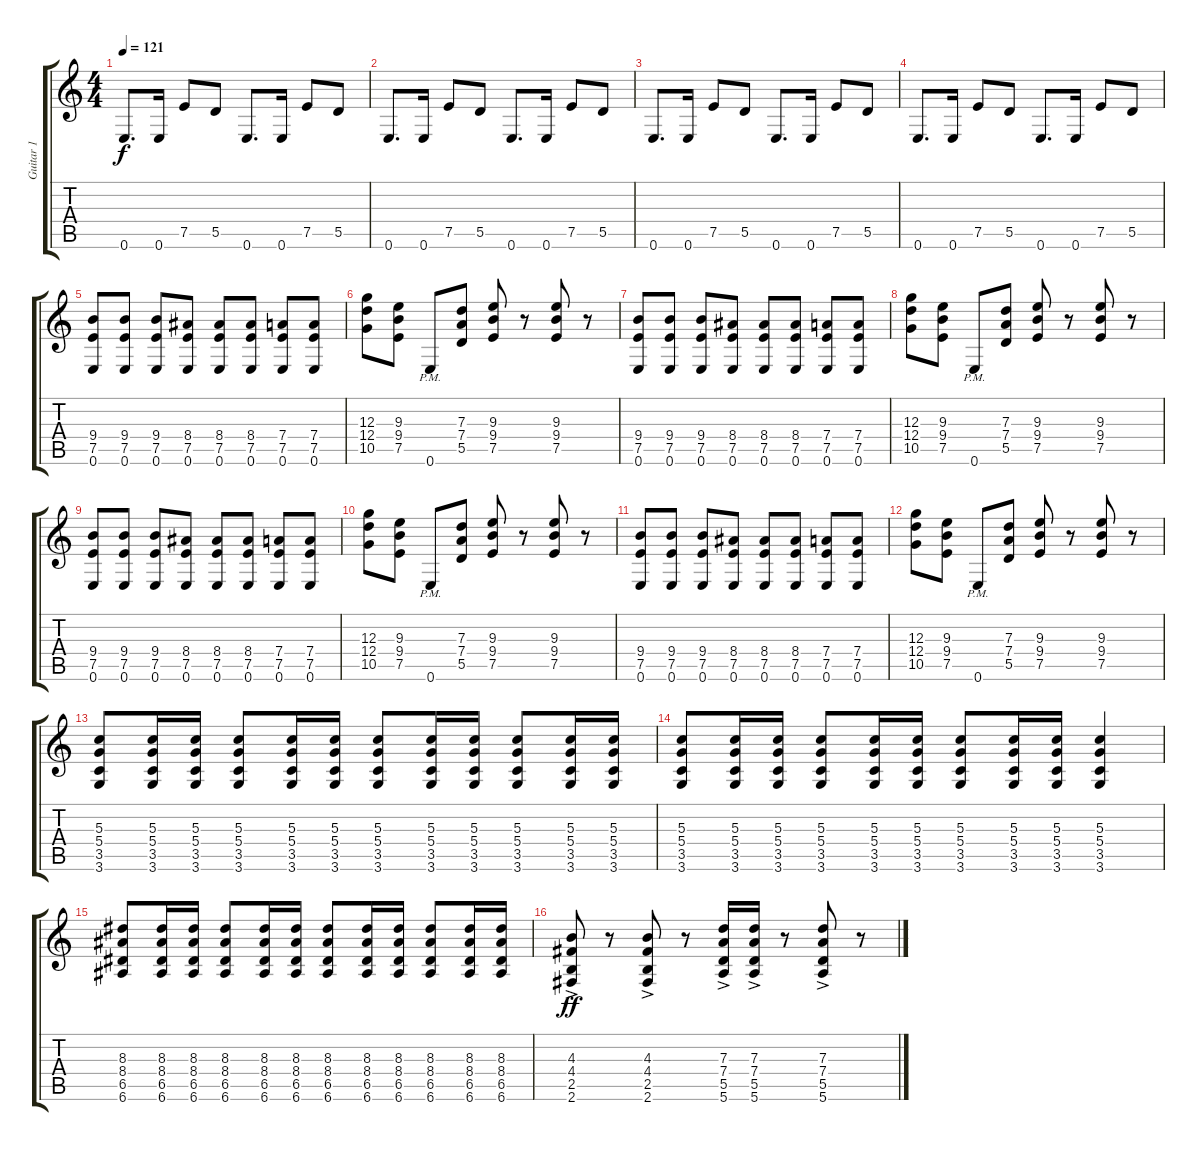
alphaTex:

\track ("Guitar 1" "Guitar 1") {instrument distortionguitar}
\staff {score tabs}
\tuning (E4 B3 G3 D3 A2 E2) {hide}
\ts (4 4)
\tempo 121
\clef g2
\ks c
0.6.8{d dy f} 0.6.16 7.5.8 5.5.8 0.6.8{d} 0.6.16 7.5.8 5.5.8 |
0.6.8{d} 0.6.16 7.5.8 5.5.8 0.6.8{d} 0.6.16 7.5.8 5.5.8 |
0.6.8{d} 0.6.16 7.5.8 5.5.8 0.6.8{d} 0.6.16 7.5.8 5.5.8 |
0.6.8{d} 0.6.16 7.5.8 5.5.8 0.6.8{d} 0.6.16 7.5.8 5.5.8 |
(9.4 7.5 0.6).8 (9.4 7.5 0.6).8 (9.4 7.5 0.6).8 (8.4 7.5 0.6).8 (8.4 7.5 0.6).8 (8.4 7.5 0.6).8 (7.4 7.5 0.6).8 (7.4 7.5 0.6).8 |
(12.3 12.4 10.5).8 (9.3 9.4 7.5).8 0.6{pm}.8 (7.3 7.4 5.5).8 (9.3 9.4 7.5).8 r.8 (9.3 9.4 7.5).8 r.8 |
(9.4 7.5 0.6).8 (9.4 7.5 0.6).8 (9.4 7.5 0.6).8 (8.4 7.5 0.6).8 (8.4 7.5 0.6).8 (8.4 7.5 0.6).8 (7.4 7.5 0.6).8 (7.4 7.5 0.6).8 |
(12.3 12.4 10.5).8 (9.3 9.4 7.5).8 0.6{pm}.8 (7.3 7.4 5.5).8 (9.3 9.4 7.5).8 r.8 (9.3 9.4 7.5).8 r.8 |
(9.4 7.5 0.6).8 (9.4 7.5 0.6).8 (9.4 7.5 0.6).8 (8.4 7.5 0.6).8 (8.4 7.5 0.6).8 (8.4 7.5 0.6).8 (7.4 7.5 0.6).8 (7.4 7.5 0.6).8 |
(12.3 12.4 10.5).8 (9.3 9.4 7.5).8 0.6{pm}.8 (7.3 7.4 5.5).8 (9.3 9.4 7.5).8 r.8 (9.3 9.4 7.5).8 r.8 |
(9.4 7.5 0.6).8 (9.4 7.5 0.6).8 (9.4 7.5 0.6).8 (8.4 7.5 0.6).8 (8.4 7.5 0.6).8 (8.4 7.5 0.6).8 (7.4 7.5 0.6).8 (7.4 7.5 0.6).8 |
(12.3 12.4 10.5).8 (9.3 9.4 7.5).8 0.6{pm}.8 (7.3 7.4 5.5).8 (9.3 9.4 7.5).8 r.8 (9.3 9.4 7.5).8 r.8 |
(5.3 5.4 3.5 3.6).8 (5.3 5.4 3.5 3.6).16 (5.3 5.4 3.5 3.6).16 (5.3 5.4 3.5 3.6).8 (5.3 5.4 3.5 3.6).16 (5.3 5.4 3.5 3.6).16 (5.3 5.4 3.5 3.6).8 (5.3 5.4 3.5 3.6).16 (5.3 5.4 3.5 3.6).16 (5.3 5.4 3.5 3.6).8 (5.3 5.4 3.5 3.6).16 (5.3 5.4 3.5 3.6).16 |
(5.3 5.4 3.5 3.6).8 (5.3 5.4 3.5 3.6).16 (5.3 5.4 3.5 3.6).16 (5.3 5.4 3.5 3.6).8 (5.3 5.4 3.5 3.6).16 (5.3 5.4 3.5 3.6).16 (5.3 5.4 3.5 3.6).8 (5.3 5.4 3.5 3.6).16 (5.3 5.4 3.5 3.6).16 (5.3 5.4 3.5 3.6).4 |
(8.3 8.4 6.5 6.6).8 (8.3 8.4 6.5 6.6).16 (8.3 8.4 6.5 6.6).16 (8.3 8.4 6.5 6.6).8 (8.3 8.4 6.5 6.6).16 (8.3 8.4 6.5 6.6).16 (8.3 8.4 6.5 6.6).8 (8.3 8.4 6.5 6.6).16 (8.3 8.4 6.5 6.6).16 (8.3 8.4 6.5 6.6).8 (8.3 8.4 6.5 6.6).16 (8.3 8.4 6.5 6.6).16 |
(4.3{ac} 4.4{ac} 2.5{ac} 2.6{ac}).8{dy ff} r.8 (4.3{ac} 4.4{ac} 2.5{ac} 2.6{ac}).8 r.8 (7.3{ac} 7.4{ac} 5.5{ac} 5.6{ac}).16 (7.3{ac} 7.4{ac} 5.5{ac} 5.6{ac}).16 r.8 (7.3{ac} 7.4{ac} 5.5{ac} 5.6{ac}).8 r.8
